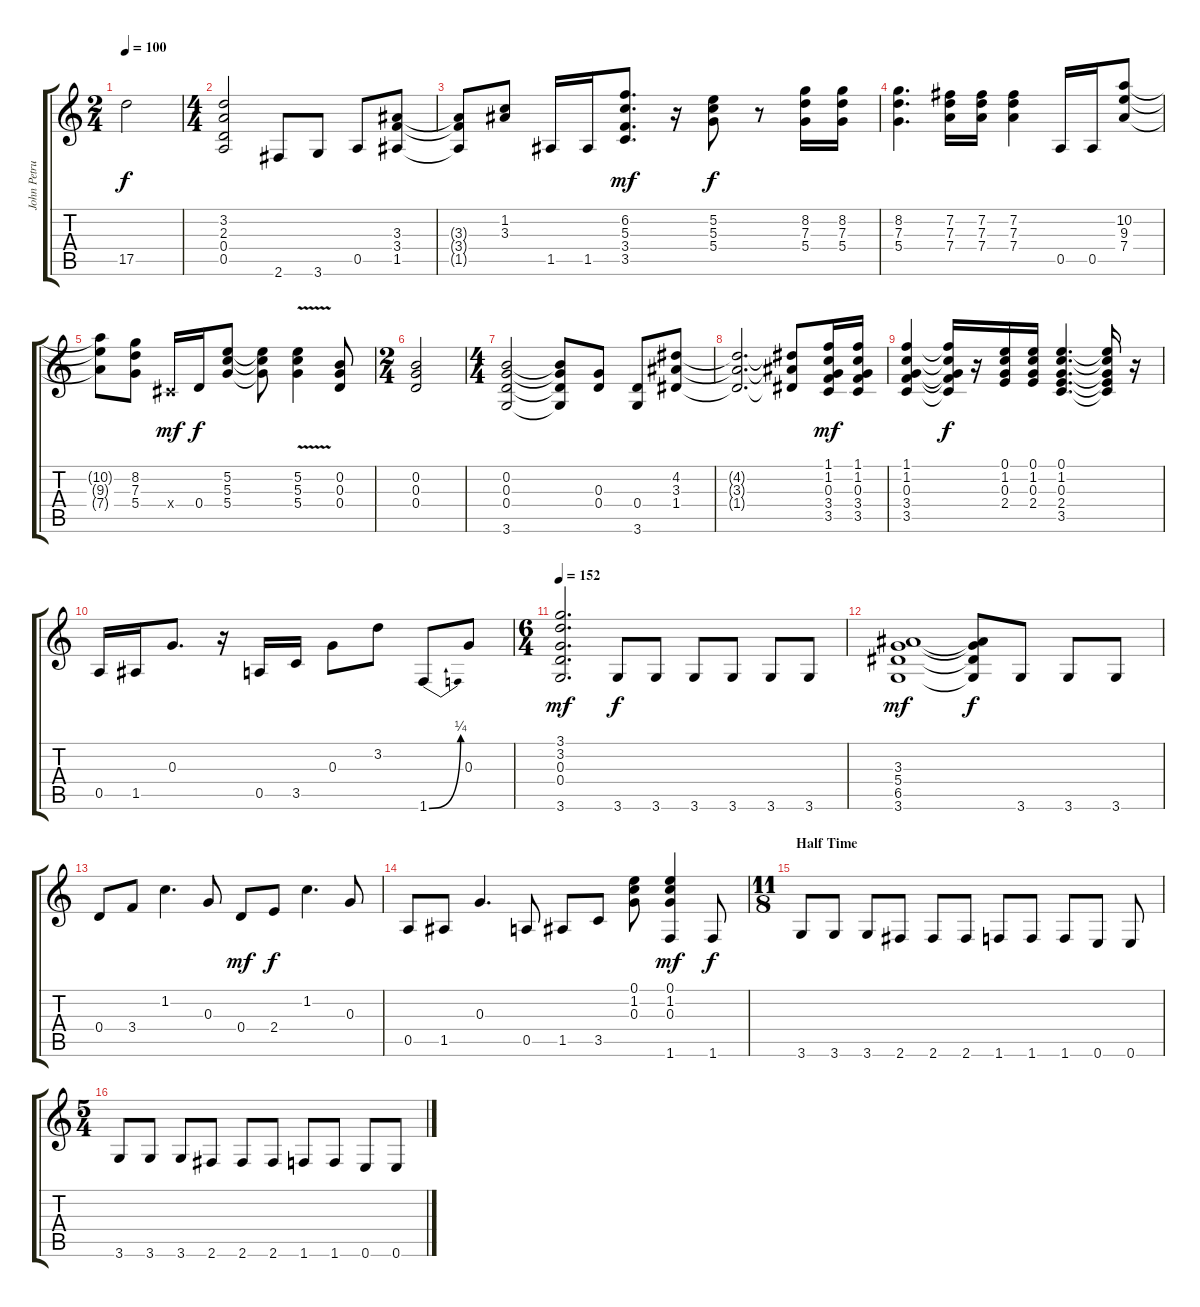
\track ("John Petrucci (Guitar 1)" "John Petru") {instrument distortionguitar}
\staff {score tabs}
\tuning (E4 B3 G3 D3 A2 E2) {hide}
\ts (2 4)
\tempo 100
\clef g2
\ks c
17.5{t}.2{dy f} |
\ts (4 4)
(3.2 2.3 0.4 0.5).2 2.6.8 3.6.8 0.5.8 (3.3 3.4 1.5).8 |
(3.3{t} 3.4{t} 1.5{t}).8 (1.2 3.3).8 1.5.16 1.5.16 (6.2 5.3 3.4 3.5).8{d dy mf} r.16 (5.2 5.3 5.4).8{dy f} r.8 (8.2 7.3 5.4).16 (8.2 7.3 5.4).16 |
(8.2 7.3 5.4).4{d} (7.2 7.3 7.4).16 (7.2 7.3 7.4).16 (7.2 7.3 7.4).4 0.5.16 0.5.16 (10.2 9.3 7.4).8 |
(10.2{t} 9.3{t} 7.4{t}).8 (8.2 7.3 5.4).8 -1.4{x}.16{dy mf} 0.4.16{dy f} (5.2 5.3 5.4).8 (5.2{t} 5.3{t} 5.4{t}).8 (5.2{v} 5.3{v} 5.4{v}).4 (0.2 0.3 0.4).8 |
\ts (2 4)
(0.2 0.3 0.4).2 |
\ts (4 4)
(0.2 0.3 0.4 3.6).2{volume 11 instrument electricguitarclean} (0.2{t} 0.3{t} 0.4{t} 3.6{t}).8 (0.3 0.4).8 (0.4 3.6).8 (4.2 3.3 1.4).8 |
(4.2{t} 3.3{t} 1.4{t}).2{d} (4.2{t} 3.3{t} 1.4{t}).8 (1.1 1.2 0.3 3.4 3.5).16{dy mf} (1.1 1.2 0.3 3.4 3.5).16 |
(1.1 1.2 0.3 3.4 3.5).4 (1.1{t} 1.2{t} 0.3{t} 3.4{t} 3.5{t}).16{dy f} r.16 (0.1 1.2 0.3 2.4).16 (0.1 1.2 0.3 2.4).16 (0.1 1.2 0.3 2.4 3.5).4{d} (0.1{t} 1.2{t} 0.3{t} 2.4{t} 3.5{t}).16 r.16 |
0.5.16 1.5.16 0.3.8{d} r.16 0.5.16 3.5.16 0.3.8 3.2.8 1.6{be (bend 0 0 60 1)}.8 0.3.8 |
\ts (6 4)
\tempo 152
(3.1 3.2 0.3 0.4 3.6).2{d dy mf volume 16 instrument acousticguitarsteel} 3.6.8{dy f} 3.6.8 3.6.8 3.6.8 3.6.8 3.6.8 |
(3.3 5.4 6.5 3.6).1{dy mf} (3.3{t} 5.4{t} 6.5{t} 3.6{t}).8{dy f} 3.6.8 3.6.8 3.6.8 |
0.4.8 3.4.8 1.2.4{d} 0.3.8 0.4.8{dy mf} 2.4.8{dy f} 1.2.4{d} 0.3.8 |
0.5.8 1.5.8 0.3.4{d} 0.5.8 1.5.8 3.5.8 (0.1 1.2 0.3).8 (0.1 1.2 0.3 1.6).4{dy mf} 1.6.8{dy f} |
\ts (11 8)
\section ("" "Half Time")
3.6.8{volume 13 instrument distortionguitar} 3.6.8 3.6.8 2.6.8 2.6.8 2.6.8 1.6.8 1.6.8 1.6.8 0.6.8 0.6.8 |
\ts (5 4)
3.6.8 3.6.8 3.6.8 2.6.8 2.6.8 2.6.8 1.6.8 1.6.8 0.6.8 0.6.8
